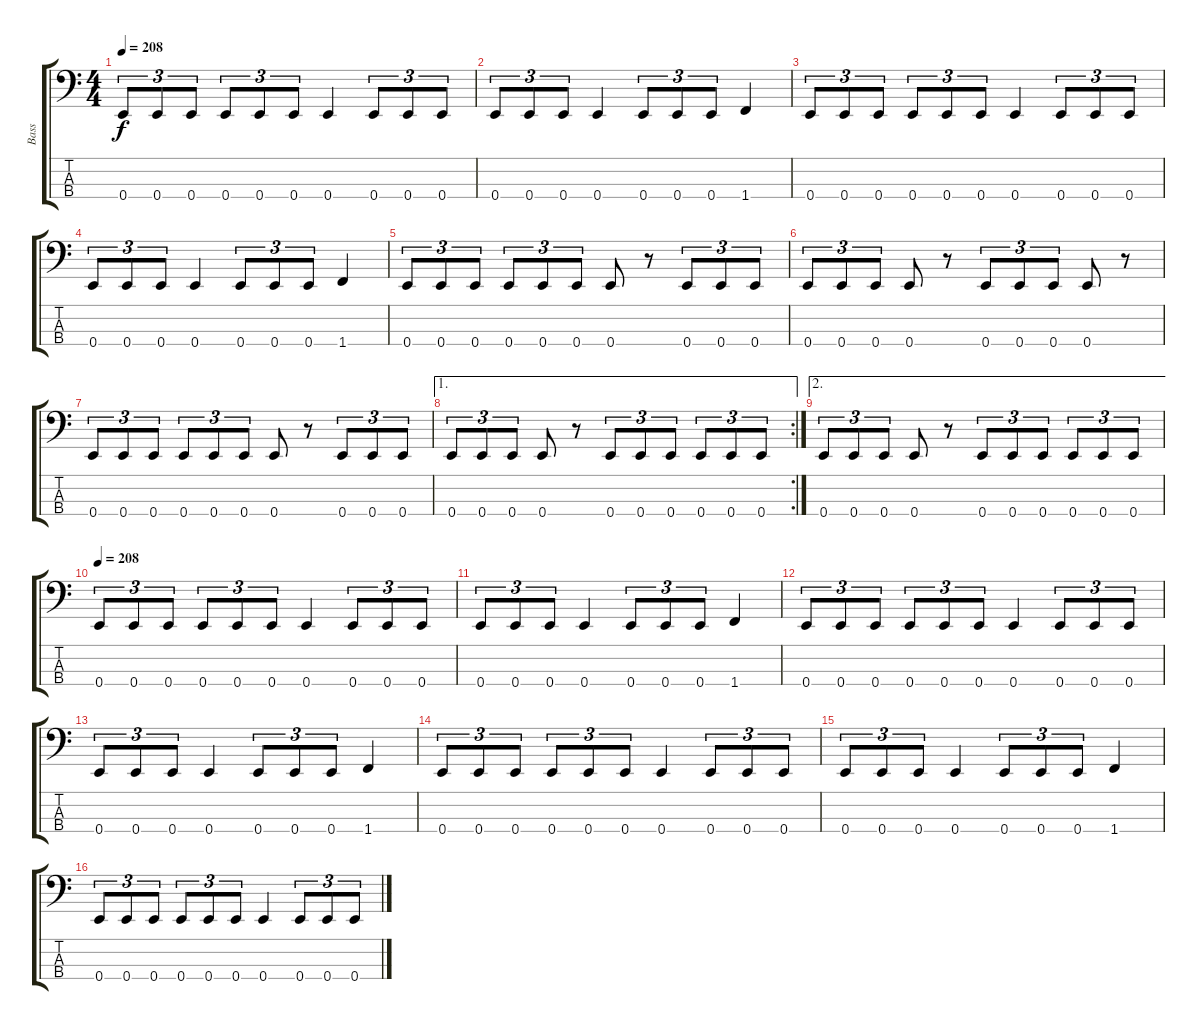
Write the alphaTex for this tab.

\track ("Bass" "Bass") {instrument electricbassfinger}
\staff {score tabs}
\tuning (G2 D2 A1 E1) {hide}
\ts (4 4)
\tempo 208
\clef f4
\ks c
0.4.8{tu (3 2) dy f} 0.4.8{tu (3 2)} 0.4.8{tu (3 2)} 0.4.8{tu (3 2)} 0.4.8{tu (3 2)} 0.4.8{tu (3 2)} 0.4.4 0.4.8{tu (3 2)} 0.4.8{tu (3 2)} 0.4.8{tu (3 2)} |
0.4.8{tu (3 2)} 0.4.8{tu (3 2)} 0.4.8{tu (3 2)} 0.4.4 0.4.8{tu (3 2)} 0.4.8{tu (3 2)} 0.4.8{tu (3 2)} 1.4.4 |
0.4.8{tu (3 2)} 0.4.8{tu (3 2)} 0.4.8{tu (3 2)} 0.4.8{tu (3 2)} 0.4.8{tu (3 2)} 0.4.8{tu (3 2)} 0.4.4 0.4.8{tu (3 2)} 0.4.8{tu (3 2)} 0.4.8{tu (3 2)} |
0.4.8{tu (3 2)} 0.4.8{tu (3 2)} 0.4.8{tu (3 2)} 0.4.4 0.4.8{tu (3 2)} 0.4.8{tu (3 2)} 0.4.8{tu (3 2)} 1.4.4 |
0.4.8{tu (3 2)} 0.4.8{tu (3 2)} 0.4.8{tu (3 2)} 0.4.8{tu (3 2)} 0.4.8{tu (3 2)} 0.4.8{tu (3 2)} 0.4.8 r.8 0.4.8{tu (3 2)} 0.4.8{tu (3 2)} 0.4.8{tu (3 2)} |
0.4.8{tu (3 2)} 0.4.8{tu (3 2)} 0.4.8{tu (3 2)} 0.4.8 r.8 0.4.8{tu (3 2)} 0.4.8{tu (3 2)} 0.4.8{tu (3 2)} 0.4.8 r.8 |
0.4.8{tu (3 2)} 0.4.8{tu (3 2)} 0.4.8{tu (3 2)} 0.4.8{tu (3 2)} 0.4.8{tu (3 2)} 0.4.8{tu (3 2)} 0.4.8 r.8 0.4.8{tu (3 2)} 0.4.8{tu (3 2)} 0.4.8{tu (3 2)} |
\ae 1
\rc 2
0.4.8{tu (3 2)} 0.4.8{tu (3 2)} 0.4.8{tu (3 2)} 0.4.8 r.8 0.4.8{tu (3 2)} 0.4.8{tu (3 2)} 0.4.8{tu (3 2)} 0.4.8{tu (3 2)} 0.4.8{tu (3 2)} 0.4.8{tu (3 2)} |
\ae 2
0.4.8{tu (3 2)} 0.4.8{tu (3 2)} 0.4.8{tu (3 2)} 0.4.8 r.8 0.4.8{tu (3 2)} 0.4.8{tu (3 2)} 0.4.8{tu (3 2)} 0.4.8{tu (3 2)} 0.4.8{tu (3 2)} 0.4.8{tu (3 2)} |
\tempo 208
0.4.8{tu (3 2)} 0.4.8{tu (3 2)} 0.4.8{tu (3 2)} 0.4.8{tu (3 2)} 0.4.8{tu (3 2)} 0.4.8{tu (3 2)} 0.4.4 0.4.8{tu (3 2)} 0.4.8{tu (3 2)} 0.4.8{tu (3 2)} |
0.4.8{tu (3 2)} 0.4.8{tu (3 2)} 0.4.8{tu (3 2)} 0.4.4 0.4.8{tu (3 2)} 0.4.8{tu (3 2)} 0.4.8{tu (3 2)} 1.4.4 |
0.4.8{tu (3 2)} 0.4.8{tu (3 2)} 0.4.8{tu (3 2)} 0.4.8{tu (3 2)} 0.4.8{tu (3 2)} 0.4.8{tu (3 2)} 0.4.4 0.4.8{tu (3 2)} 0.4.8{tu (3 2)} 0.4.8{tu (3 2)} |
0.4.8{tu (3 2)} 0.4.8{tu (3 2)} 0.4.8{tu (3 2)} 0.4.4 0.4.8{tu (3 2)} 0.4.8{tu (3 2)} 0.4.8{tu (3 2)} 1.4.4 |
0.4.8{tu (3 2)} 0.4.8{tu (3 2)} 0.4.8{tu (3 2)} 0.4.8{tu (3 2)} 0.4.8{tu (3 2)} 0.4.8{tu (3 2)} 0.4.4 0.4.8{tu (3 2)} 0.4.8{tu (3 2)} 0.4.8{tu (3 2)} |
0.4.8{tu (3 2)} 0.4.8{tu (3 2)} 0.4.8{tu (3 2)} 0.4.4 0.4.8{tu (3 2)} 0.4.8{tu (3 2)} 0.4.8{tu (3 2)} 1.4.4 |
0.4.8{tu (3 2)} 0.4.8{tu (3 2)} 0.4.8{tu (3 2)} 0.4.8{tu (3 2)} 0.4.8{tu (3 2)} 0.4.8{tu (3 2)} 0.4.4 0.4.8{tu (3 2)} 0.4.8{tu (3 2)} 0.4.8{tu (3 2)}
